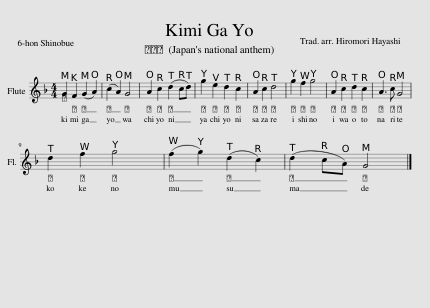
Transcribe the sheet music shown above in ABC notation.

X:1
L:1/8
M:4/4
I:linebreak $
K:F
V:1 treble
V:1
 G2 F2 (G2 A2) | (c2 A2) G4 | A2 c2 (d2 cd) | g2 e2 d2 c2 | A2 c2 d4 | %5
 g2 f2 g4 | A2 c2 d2 c2 | A3 c G4 |$ d2 f2 g4 | (f2 g2) (d2 c2) | %10
 (d2 cA) G4 |] %11
